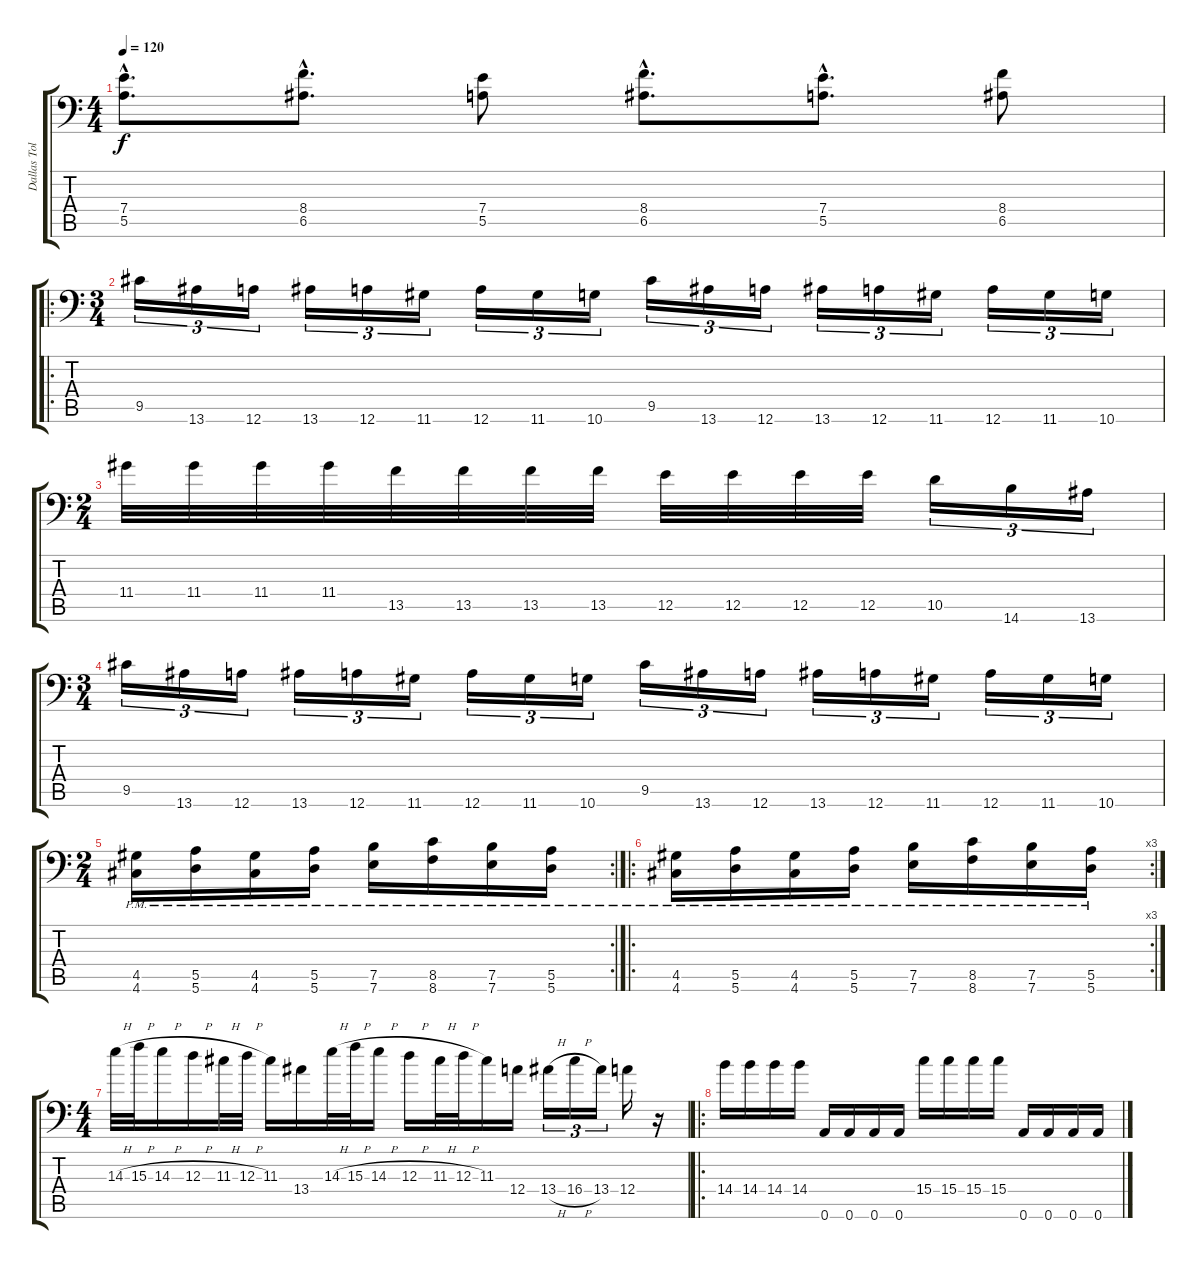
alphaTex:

\track ("Dallas Toler-Wade" "Dallas Tol") {instrument distortionguitar}
\staff {score tabs}
\tuning (B3 Gb3 D3 A2 E2 A1) {hide}
\ts (4 4)
\tempo 120
\clef f4
\ks c
(7.4{hac} 5.5{hac}).8{d dy f} (8.4{hac} 6.5{hac}).8{d} (7.4 5.5).8 (8.4{hac} 6.5{hac}).8{d} (7.4{hac} 5.5{hac}).8{d} (8.4 6.5).8 |
\ro
\ts (3 4)
9.5.16{tu (3 2)} 13.6.16{tu (3 2)} 12.6.16{tu (3 2)} 13.6.16{tu (3 2)} 12.6.16{tu (3 2)} 11.6.16{tu (3 2)} 12.6.16{tu (3 2)} 11.6.16{tu (3 2)} 10.6.16{tu (3 2)} 9.5.16{tu (3 2)} 13.6.16{tu (3 2)} 12.6.16{tu (3 2)} 13.6.16{tu (3 2)} 12.6.16{tu (3 2)} 11.6.16{tu (3 2)} 12.6.16{tu (3 2)} 11.6.16{tu (3 2)} 10.6.16{tu (3 2)} |
\ts (2 4)
11.4.32 11.4.32 11.4.32 11.4.32 13.5.32 13.5.32 13.5.32 13.5.32 12.5.32 12.5.32 12.5.32 12.5.32 10.5.16{tu (3 2)} 14.6.16{tu (3 2)} 13.6.16{tu (3 2)} |
\ts (3 4)
9.5.16{tu (3 2)} 13.6.16{tu (3 2)} 12.6.16{tu (3 2)} 13.6.16{tu (3 2)} 12.6.16{tu (3 2)} 11.6.16{tu (3 2)} 12.6.16{tu (3 2)} 11.6.16{tu (3 2)} 10.6.16{tu (3 2)} 9.5.16{tu (3 2)} 13.6.16{tu (3 2)} 12.6.16{tu (3 2)} 13.6.16{tu (3 2)} 12.6.16{tu (3 2)} 11.6.16{tu (3 2)} 12.6.16{tu (3 2)} 11.6.16{tu (3 2)} 10.6.16{tu (3 2)} |
\rc 2
\ts (2 4)
(4.5{pm} 4.6{pm}).16 (5.5{pm} 5.6{pm}).16 (4.5{pm} 4.6{pm}).16 (5.5{pm} 5.6{pm}).16 (7.5{pm} 7.6{pm}).16 (8.5{pm} 8.6{pm}).16 (7.5{pm} 7.6{pm}).16 (5.5{pm} 5.6{pm}).16 |
\ro
\rc 3
(4.5{pm} 4.6{pm}).16 (5.5{pm} 5.6{pm}).16 (4.5{pm} 4.6{pm}).16 (5.5{pm} 5.6{pm}).16 (7.5{pm} 7.6{pm}).16 (8.5{pm} 8.6{pm}).16 (7.5{pm} 7.6{pm}).16 (5.5{pm} 5.6{pm}).16 |
\ts (4 4)
14.3{h}.32 15.3{h}.32 14.3{h}.16 12.3{h}.16 11.3{h}.32 12.3{h}.32 11.3.16 13.4.16 14.3{h}.32 15.3{h}.32 14.3{h}.16 12.3{h}.16 11.3{h}.32 12.3{h}.32 11.3.16 12.4.16 13.4{h}.16{tu (3 2)} 16.4{h}.16{tu (3 2)} 13.4.16{tu (3 2)} 12.4.16 r.16 |
\ro
14.4.16 14.4.16 14.4.16 14.4.16 0.6.16 0.6.16 0.6.16 0.6.16 15.4.16 15.4.16 15.4.16 15.4.16 0.6.16 0.6.16 0.6.16 0.6.16
